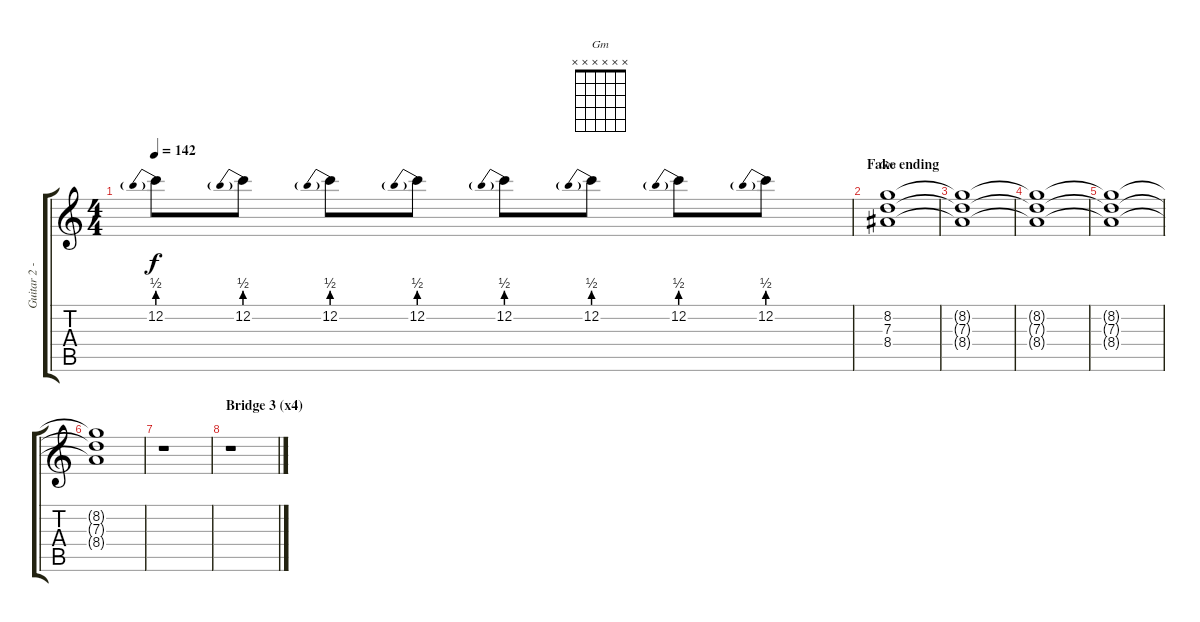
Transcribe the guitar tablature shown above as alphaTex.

\track ("Guitar 2 - Drop D, center" "Guitar 2 -") {instrument overdrivenguitar}
\staff {score tabs}
\tuning (E4 B3 G3 D3 A2 D2) {hide}
\chord ("Gm" x x x x x x)
\ts (4 4)
\tempo 142
\clef g2
\ks c
12.2{be (prebend 0 2 60 2)}.8{dy f} 12.2{be (prebend 0 2 60 2)}.8 12.2{be (prebend 0 2 60 2)}.8 12.2{be (prebend 0 2 60 2)}.8 12.2{be (prebend 0 2 60 2)}.8 12.2{be (prebend 0 2 60 2)}.8 12.2{be (prebend 0 2 60 2)}.8 12.2{be (prebend 0 2 60 2)}.8 |
\section ("" "Fake ending")
(8.2 7.3 8.4).1{ch "Gm"} |
(8.2{t} 7.3{t} 8.4{t}).1 |
(8.2{t} 7.3{t} 8.4{t}).1 |
(8.2{t} 7.3{t} 8.4{t}).1 |
(8.2{t} 7.3{t} 8.4{t}).1 |
r.1 |
\section ("" "Bridge 3 (x4)")
r.1{volume 12}
